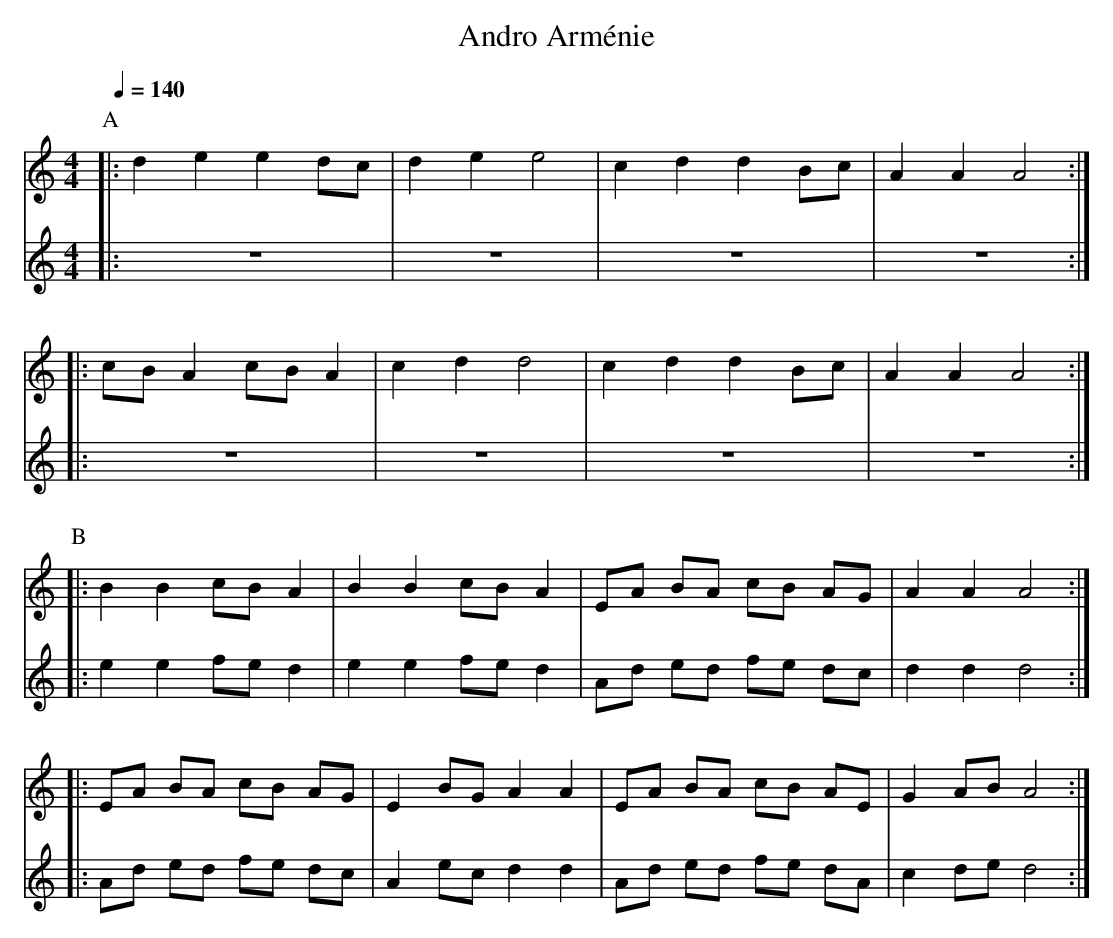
X:1
T:Andro Arménie
M:4/4
L:1/8
Q:1/4=140
K:C
P:A
V:1
|: d2 e2 e2 dc |d2 e2 e4 |c2 d2 d2 Bc |A2 A2 A4 ::
cB A2 cB A2 |c2 d2 d4 |c2 d2 d2 Bc |A2 A2 A4 :|
V:2
|: z8 |z8 |z8 |z8 :: z8 |z8 |z8 |z8 :|
%%vskip 1
P:B
V:1
|: B2 B2 cB A2 |B2 B2 cB A2 |EA BA cB AG |A2 A2 A4 ::
EA BA cB AG |E2 BG A2 A2 |EA BA cB AE |G2 AB A4 :|
V:2
|: e2 e2 fe d2 |e2 e2 fe d2 |Ad ed fe dc |d2 d2 d4 ::
Ad ed fe dc |A2 ec d2 d2 |Ad ed fe dA |c2 de d4 :|
